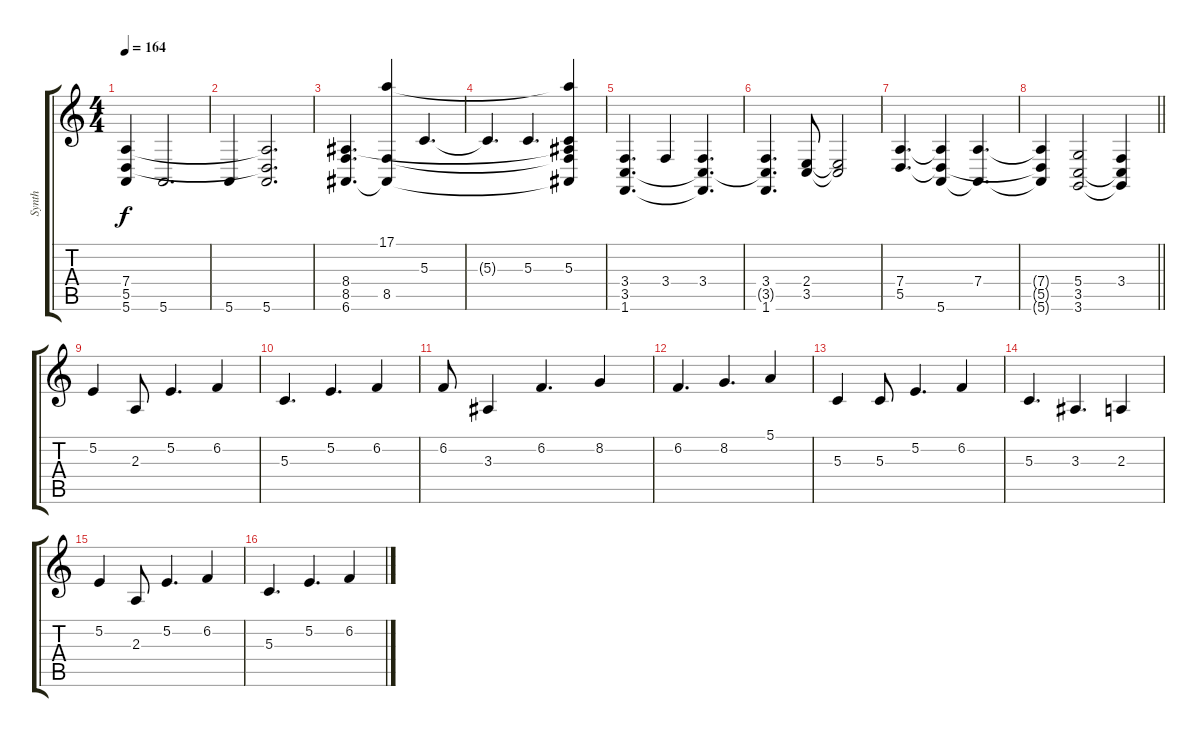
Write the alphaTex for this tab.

\track ("Synth" "Synth") {instrument pad1newage}
\staff {score tabs}
\tuning (E4 B3 G3 D3 A2 E2) {hide}
\ts (4 4)
\tempo 164
\clef g2
\ks c
(7.4 5.5 5.6).4{dy f} 5.6.2{d} |
5.6.4 (7.4{t} 5.5{t} 5.6).2{d} |
(8.4 8.5 6.6).4{d} (17.1 8.5 6.6{t}).4 5.3.4{d} |
5.3{t}.4{d} 5.3.4{d} (17.1{t} 5.3 8.4{t} 8.5{t} 6.6{t}).4 |
(3.4 3.5 1.6).4{d} 3.4.4 (3.4 3.5{t} 1.6{t}).4{d} |
(3.4 3.5{t} 1.6).4{d} (2.4 3.5).8 (2.4{t} 3.5{t}).2 |
(7.4 5.5).4{d} (7.4{t} 5.5{t} 5.6).4 (7.4 5.6{t}).4{d} |
\barLineRight lightlight
(7.4{t} 5.5{t} 5.6{t}).4 (5.4 3.5 3.6).2 (3.4 3.5{t} 3.6{t}).4 |
\section ("" "")
5.2.4{balance 8} 2.3.8 5.2.4{d} 6.2.4 |
5.3.4{d} 5.2.4{d} 6.2.4 |
6.2.8 3.3.4 6.2.4{d} 8.2.4 |
6.2.4{d} 8.2.4{d} 5.1.4 |
5.3.4 5.3.8 5.2.4{d} 6.2.4 |
5.3.4{d} 3.3.4{d} 2.3.4 |
5.2.4 2.3.8 5.2.4{d} 6.2.4 |
5.3.4{d} 5.2.4{d} 6.2.4
